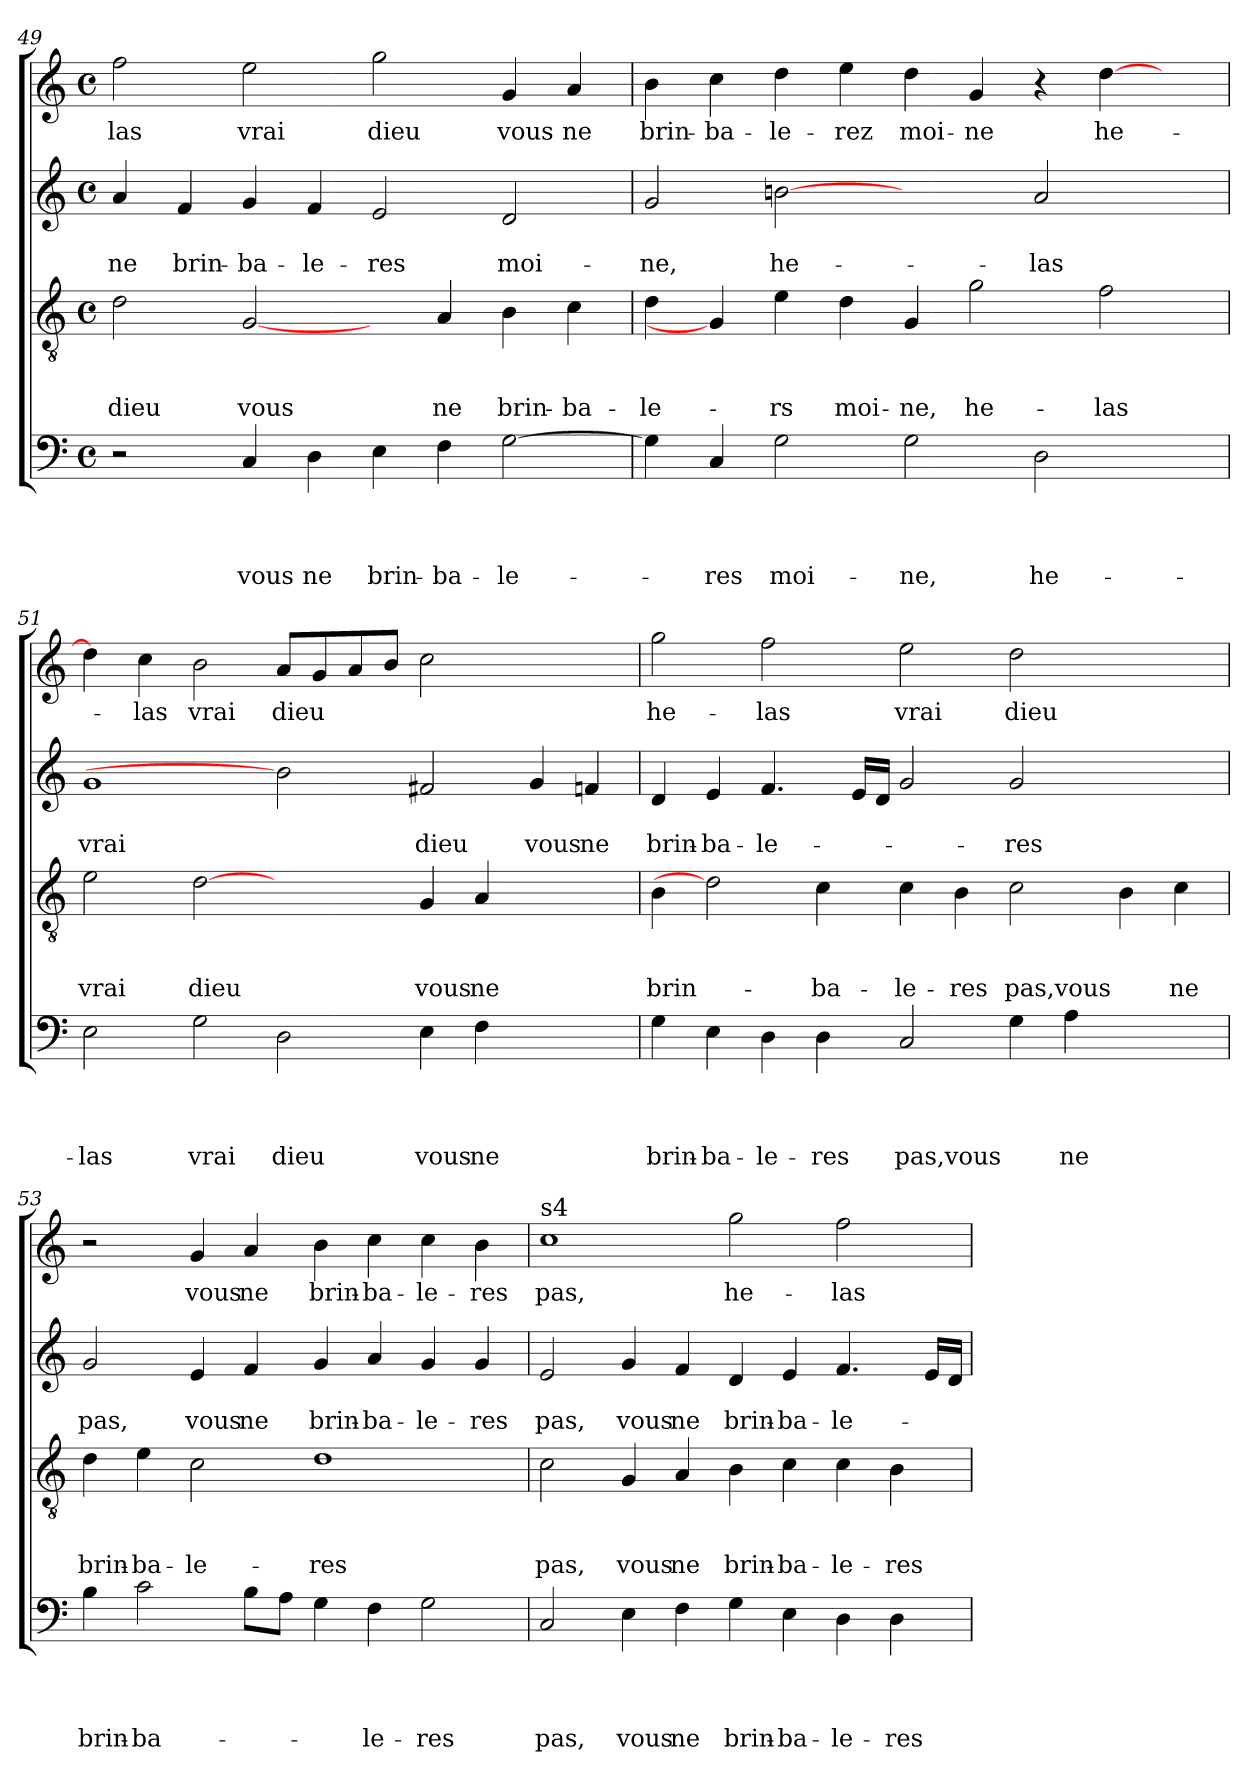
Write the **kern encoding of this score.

**kern	**text	**text	**text	**text	**kern	**text	**text	**text	**kern	**text	**text	**kern	**text
*part4	*part4	*part4	*part4	*part4	*part3	*part3	*part3	*part3	*part2	*part2	*part2	*part1	*part1
*staff4	*staff4	*staff4	*staff4	*staff4	*staff3	*staff3	*staff3	*staff3	*staff2	*staff2	*staff2	*staff1	*staff1
*clefF4	*	*	*	*	*clefGv2	*	*	*	*clefG2	*	*	*clefG2	*
*k[]	*	*	*	*	*k[]	*	*	*	*k[]	*	*	*k[]	*
*C:	*	*	*	*	*C:	*	*	*	*C:	*	*	*C:	*
*M4/4	*	*	*	*	*M4/4	*	*	*	*M4/4	*	*	*M4/4	*
*met(c)	*	*	*	*	*met(c)	*	*	*	*met(c)	*	*	*met(c)	*
=49	=49	=49	=49	=49	=49	=49	=49	=49	=49	=49	=49	=49	=49
!	!	!	!	!	!	!	!	!LO:LY:b	!	!	!LO:LY:b	!	!LO:LY:b
2r	.	.	.	.	2d\	.	.	dieu	4a/	.	ne	2ff\	-las
!	!	!	!	!	!	!	!	!	!	!	!LO:LY:b	!	!
.	.	.	.	.	.	.	.	.	4f/	.	brin-	.	.
!	!	!	!	!LO:LY:b	!	!	!	!LO:LY:b	!	!	!LO:LY:b:rj	!	!LO:LY:b
4C/	.	.	.	vous	[2G/	.	.	vous	4g/	.	-ba-	2ee\	vrai
!	!	!	!	!LO:LY:b	!	!	!	!	!	!	!LO:LY:b	!	!
4D\	.	.	.	ne	.	.	.	.	4f/	.	-le-	.	.
!	!	!	!	!LO:LY:b	!	!	!	!	!	!	!LO:LY:b	!	!LO:LY:b
4E\	.	.	.	brin-	4ryy	.	.	.	2e/	.	-res	2gg\	dieu
!	!	!	!	!LO:LY:b:rj	!	!	!	!LO:LY:b	!	!	!	!	!
4F\	.	.	.	-ba-	4A/	.	.	ne	.	.	.	.	.
!	!	!	!	!LO:LY:b	!	!	!	!LO:LY:b	!	!	!LO:LY:b	!	!LO:LY:b
[>2G\	.	.	.	-le-	4B\	.	.	brin-	2d/	.	moi-	4g/	vous
!	!	!	!	!	!	!	!	!LO:LY:b:rj	!	!	!	!	!LO:LY:b
.	.	.	.	.	4c\	.	.	-ba-	.	.	.	4a/	ne
!!LO:PB:g=z
=50	=50	=50	=50	=50	=50	=50	=50	=50	=50	=50	=50	=50	=50
!	!	!	!	!	!	!	!	!LO:LY:b	!	!	!LO:LY:b	!	!LO:LY:b
4G\]	.	.	.	.	4d\	.	.	-le-	2g/	.	-ne,	4b\	brin-
!	!	!	!	!LO:LY:b	!	!	!	!	!	!	!	!	!LO:LY:b:rj
4C/	.	.	.	-res	4G/]	.	.	.	.	.	.	4cc\	-ba-
!	!	!	!	!LO:LY:b	!	!	!	!LO:LY:b	!	!	!LO:LY:b	!	!LO:LY:b
2G\	.	.	.	moi-	4e\	.	.	-rs	[2bn	.	he-	4dd\	-le-
!	!	!	!	!	!	!	!	!LO:LY:b	!	!	!	!	!LO:LY:b
.	.	.	.	.	4d\	.	.	moi-	.	.	.	4ee\	-rez
!	!	!	!	!LO:LY:b	!	!	!	!LO:LY:b:rj	!	!	!	!	!LO:LY:b
2G\	.	.	.	-ne,	4G/	.	.	-ne,	2ryy	.	.	4dd\	moi-
!	!	!	!	!	!	!	!	!LO:LY:b	!	!	!	!	!LO:LY:b:rj
.	.	.	.	.	2g\	.	.	he-	.	.	.	4g/	-ne
!	!	!	!	!LO:LY:b	!	!	!	!	!	!	!LO:LY:b	!	!
2D\	.	.	.	he-	.	.	.	.	2a/	.	-las	4r	.
!	!	!	!	!	!	!	!	!LO:LY:b	!	!	!	!	!LO:LY:b
.	.	.	.	.	2f\	.	.	-las	.	.	.	[>4dd\	he-
4ryy	.	.	.	.	.	.	.	.	4ryy	.	.	4ryy	.
=51	=51	=51	=51	=51	=51	=51	=51	=51	=51	=51	=51	=51	=51
!	!	!	!	!LO:LY:b	!	!	!	!LO:LY:b	!	!	!LO:LY:b	!	!
2E\	.	.	.	-las	2e\	.	.	vrai	1g	.	vrai	4dd\]	.
!	!	!	!	!	!	!	!	!	!	!	!	!	!LO:LY:b
.	.	.	.	.	.	.	.	.	.	.	.	4cc\	-las
!	!	!	!	!LO:LY:b	!	!	!	!LO:LY:b	!	!	!	!	!LO:LY:b
2G\	.	.	.	vrai	[2d	.	.	dieu	.	.	.	2b\	vrai
!	!	!	!	!LO:LY:b	!	!	!	!	!	!	!	!	!LO:LY:b
2D\	.	.	.	dieu	2ryy	.	.	.	2b]	.	.	8a/L	dieu
.	.	.	.	.	.	.	.	.	.	.	.	8g/	.
.	.	.	.	.	.	.	.	.	.	.	.	8a/	.
.	.	.	.	.	.	.	.	.	.	.	.	8b/J	.
!	!	!	!	!LO:LY:b	!	!	!	!LO:LY:b	!	!	!LO:LY:b	!	!
4E\	.	.	.	vous	4G/	.	.	vous	2f#X/	.	dieu	2cc\	.
!	!	!	!	!LO:LY:b	!	!	!	!LO:LY:b	!	!	!	!	!
4F\	.	.	.	ne	4A/	.	.	ne	.	.	.	.	.
!	!	!	!	!	!	!	!	!	!	!	!LO:LY:b	!	!
2ryy	.	.	.	.	2ryy	.	.	.	4g/	.	vous	2ryy	.
!	!	!	!	!	!	!	!	!	!	!	!LO:LY:b	!	!
.	.	.	.	.	.	.	.	.	4fn/	.	ne	.	.
=52	=52	=52	=52	=52	=52	=52	=52	=52	=52	=52	=52	=52	=52
!	!	!	!	!LO:LY:b	!	!	!	!LO:LY:b	!	!	!LO:LY:b	!	!LO:LY:b
4G\	.	.	.	brin-	4B\	.	.	brin-	4d/	.	brin-	2gg\	he-
!	!	!	!	!LO:LY:b	!	!	!	!	!	!	!LO:LY:b	!	!
4E\	.	.	.	-ba-	2d]	.	.	.	4e/	.	-ba-	.	.
!	!	!	!	!LO:LY:b	!	!	!	!	!	!	!LO:LY:b:rj	!	!LO:LY:b
4D\	.	.	.	-le-	.	.	.	.	4.f/	.	-le-	2ff\	-las
!	!	!	!	!LO:LY:b:rj	!	!	!	!LO:LY:b	!	!	!	!	!
4D\	.	.	.	-res	4c\	.	.	-ba-	.	.	.	.	.
.	.	.	.	.	.	.	.	.	16e/LL	.	.	.	.
.	.	.	.	.	.	.	.	.	16d/JJ	.	.	.	.
!	!	!	!	!LO:LY:b	!	!	!	!LO:LY:b	!	!	!	!	!LO:LY:b
2C/	.	.	.	pas,vous	4c\	.	.	-le-	2g/	.	.	2ee\	vrai
!	!	!	!	!	!	!	!	!LO:LY:b:rj	!	!	!	!	!
.	.	.	.	.	4B\	.	.	-res	.	.	.	.	.
!	!	!	!	!	!	!	!	!LO:LY:b	!	!	!LO:LY:b	!	!LO:LY:b
4G\	.	.	.	.	2c\	.	.	pas,vous	2g/	.	-res	2dd\	dieu
!	!	!	!	!LO:LY:b	!	!	!	!	!	!	!	!	!
4A\	.	.	.	ne	.	.	.	.	.	.	.	.	.
2ryy	.	.	.	.	4B\	.	.	.	2ryy	.	.	2ryy	.
!	!	!	!	!	!	!	!	!LO:LY:b	!	!	!	!	!
.	.	.	.	.	4c\	.	.	ne	.	.	.	.	.
=53	=53	=53	=53	=53	=53	=53	=53	=53	=53	=53	=53	=53	=53
!	!	!	!	!LO:LY:b	!	!	!	!LO:LY:b	!	!	!LO:LY:b	!	!
4B\	.	.	.	brin-	4d\	.	.	brin-	2g/	.	pas,	2r	.
!	!	!	!	!LO:LY:b:rj	!	!	!	!LO:LY:b	!	!	!	!	!
2c\	.	.	.	-ba-	4e\	.	.	-ba-	.	.	.	.	.
!	!	!	!	!	!	!	!	!LO:LY:b:rj	!	!	!LO:LY:b	!	!LO:LY:b
.	.	.	.	.	2c\	.	.	-le-	4e/	.	vous	4g/	vous
!	!	!	!	!	!	!	!	!	!	!	!LO:LY:b	!	!LO:LY:b
8B\L	.	.	.	.	.	.	.	.	4f/	.	ne	4a/	ne
8A\J	.	.	.	.	.	.	.	.	.	.	.	.	.
!	!	!	!	!	!	!	!	!LO:LY:b	!	!	!LO:LY:b	!	!LO:LY:b
4G\	.	.	.	.	1d	.	.	-res	4g/	.	brin-	4b\	brin-
!	!	!	!	!LO:LY:b	!	!	!	!	!	!	!LO:LY:b	!	!LO:LY:b
4F\	.	.	.	-le-	.	.	.	.	4a/	.	-ba-	4cc\	-ba-
!	!	!	!	!LO:LY:b	!	!	!	!	!	!	!LO:LY:b	!	!LO:LY:b
2G\	.	.	.	-res	.	.	.	.	4g/	.	-le-	4cc\	-le-
!	!	!	!	!	!	!	!	!	!	!	!LO:LY:b:rj	!	!LO:LY:b:rj
.	.	.	.	.	.	.	.	.	4g/	.	-res	4b\	-res
!!LO:LB:g=z
=54	=54	=54	=54	=54	=54	=54	=54	=54	=54	=54	=54	=54	=54
!	!	!	!	!	!	!	!	!	!	!	!	!LO:TX:a:t=s4	!
!	!	!	!	!LO:LY:b	!	!	!	!LO:LY:b	!	!	!LO:LY:b	!	!LO:LY:b
2C/	.	.	.	pas,	2c\	.	.	pas,	2e/	.	pas,	1cc	pas,
!	!	!	!	!LO:LY:b	!	!	!	!LO:LY:b	!	!	!LO:LY:b	!	!
4E\	.	.	.	vous	4G/	.	.	vous	4g/	.	vous	.	.
!	!	!	!	!LO:LY:b	!	!	!	!LO:LY:b	!	!	!LO:LY:b	!	!
4F\	.	.	.	ne	4A/	.	.	ne	4f/	.	ne	.	.
!	!	!	!	!LO:LY:b	!	!	!	!LO:LY:b	!	!	!LO:LY:b	!	!LO:LY:b
4G\	.	.	.	brin-	4B\	.	.	brin-	4d/	.	brin-	2gg\	he-
!	!	!	!	!LO:LY:b	!	!	!	!LO:LY:b	!	!	!LO:LY:b	!	!
4E\	.	.	.	-ba-	4c\	.	.	-ba-	4e/	.	-ba-	.	.
!	!	!	!	!LO:LY:b	!	!	!	!LO:LY:b	!	!	!LO:LY:b	!	!LO:LY:b
4D\	.	.	.	-le-	4c\	.	.	-le-	4.f/	.	-le-	2ff\	-las
!	!	!	!	!LO:LY:b	!	!	!	!LO:LY:b	!	!	!	!	!
4D\	.	.	.	-res	4B\	.	.	-res	.	.	.	.	.
.	.	.	.	.	.	.	.	.	16e/LL	.	.	.	.
.	.	.	.	.	.	.	.	.	16d/JJ	.	.	.	.
=	=	=	=	=	=	=	=	=	=	=	=	=	=
*-	*-	*-	*-	*-	*-	*-	*-	*-	*-	*-	*-	*-	*-
